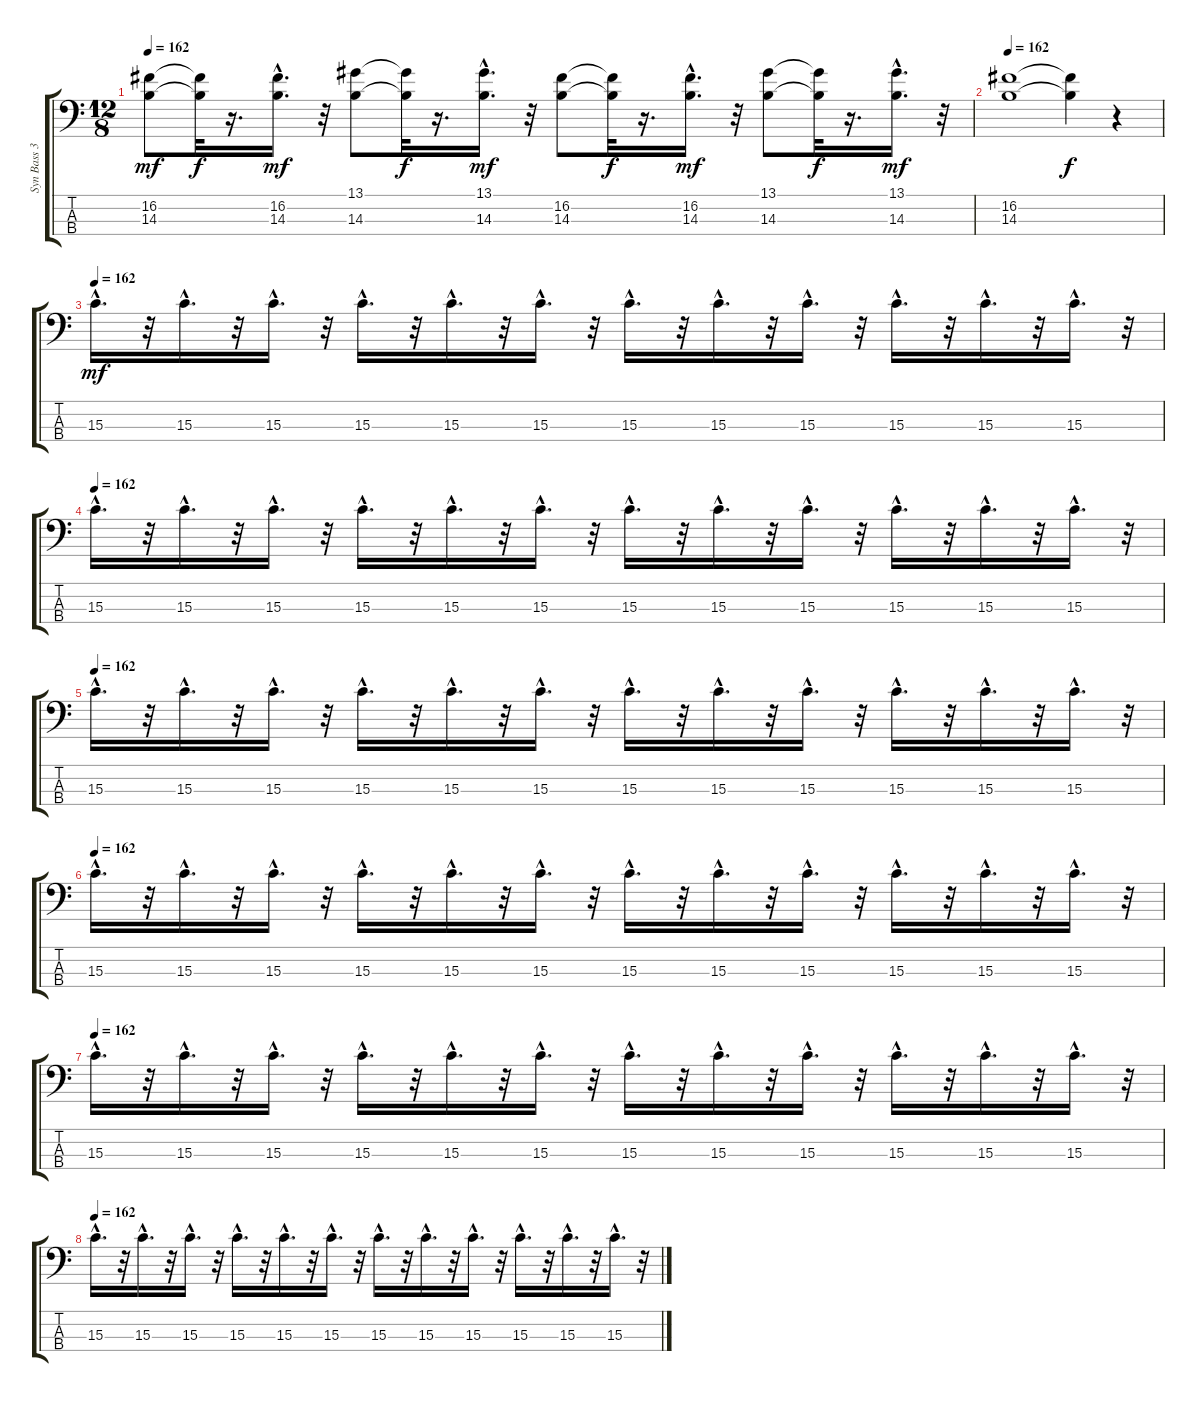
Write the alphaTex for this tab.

\track ("Syn Bass 3" "Syn Bass 3") {instrument distortionguitar}
\staff {score tabs}
\tuning (G2 D2 A1 E1) {hide}
\ts (12 8)
\tempo 162
\clef f4
\ks c
(16.2 14.3).8{dy mf} (16.2{t} 14.3{t}).32{dy f} r.16{d} (16.2{hac} 14.3{hac}).16{d dy mf} r.32 (13.1 14.3).8 (13.1{t} 14.3{t}).32{dy f} r.16{d} (13.1{hac} 14.3{hac}).16{d dy mf} r.32 (16.2 14.3).8 (16.2{t} 14.3{t}).32{dy f} r.16{d} (16.2{hac} 14.3{hac}).16{d dy mf} r.32 (13.1 14.3).8 (13.1{t} 14.3{t}).32{dy f} r.16{d} (13.1{hac} 14.3{hac}).16{d dy mf} r.32 |
\tempo 162
(16.2 14.3).1 (16.2{t} 14.3{t}).4{dy f} r.4 |
\tempo 162
15.3{hac}.16{d dy mf volume 12 balance 14} r.32 15.3{hac}.16{d volume 12} r.32 15.3{hac}.16{d} r.32 15.3{hac}.16{d balance 2} r.32 15.3{hac}.16{d} r.32 15.3{hac}.16{d} r.32 15.3{hac}.16{d balance 14} r.32 15.3{hac}.16{d} r.32 15.3{hac}.16{d} r.32 15.3{hac}.16{d balance 2} r.32 15.3{hac}.16{d} r.32 15.3{hac}.16{d} r.32 |
\tempo 162
15.3{hac}.16{d balance 14} r.32 15.3{hac}.16{d} r.32 15.3{hac}.16{d} r.32 15.3{hac}.16{d balance 2} r.32 15.3{hac}.16{d} r.32 15.3{hac}.16{d} r.32 15.3{hac}.16{d balance 14} r.32 15.3{hac}.16{d} r.32 15.3{hac}.16{d} r.32 15.3{hac}.16{d balance 2} r.32 15.3{hac}.16{d} r.32 15.3{hac}.16{d} r.32 |
\tempo 162
15.3{hac}.16{d balance 14} r.32 15.3{hac}.16{d} r.32 15.3{hac}.16{d} r.32 15.3{hac}.16{d balance 2} r.32 15.3{hac}.16{d} r.32 15.3{hac}.16{d} r.32 15.3{hac}.16{d balance 14} r.32 15.3{hac}.16{d} r.32 15.3{hac}.16{d} r.32 15.3{hac}.16{d balance 2} r.32 15.3{hac}.16{d} r.32 15.3{hac}.16{d} r.32 |
\tempo 162
15.3{hac}.16{d balance 14} r.32 15.3{hac}.16{d} r.32 15.3{hac}.16{d} r.32 15.3{hac}.16{d balance 2} r.32 15.3{hac}.16{d} r.32 15.3{hac}.16{d} r.32 15.3{hac}.16{d balance 14} r.32 15.3{hac}.16{d} r.32 15.3{hac}.16{d} r.32 15.3{hac}.16{d balance 2} r.32 15.3{hac}.16{d} r.32 15.3{hac}.16{d} r.32 |
\tempo 162
15.3{hac}.16{d balance 14} r.32 15.3{hac}.16{d} r.32 15.3{hac}.16{d} r.32 15.3{hac}.16{d balance 2} r.32 15.3{hac}.16{d} r.32 15.3{hac}.16{d} r.32 15.3{hac}.16{d balance 14} r.32 15.3{hac}.16{d} r.32 15.3{hac}.16{d} r.32 15.3{hac}.16{d balance 2} r.32 15.3{hac}.16{d} r.32 15.3{hac}.16{d} r.32 |
\tempo 162
15.3{hac}.16{d balance 14} r.32 15.3{hac}.16{d} r.32 15.3{hac}.16{d} r.32 15.3{hac}.16{d balance 2} r.32 15.3{hac}.16{d} r.32 15.3{hac}.16{d} r.32 15.3{hac}.16{d balance 14} r.32 15.3{hac}.16{d} r.32 15.3{hac}.16{d} r.32 15.3{hac}.16{d balance 2} r.32 15.3{hac}.16{d} r.32 15.3{hac}.16{d} r.32
